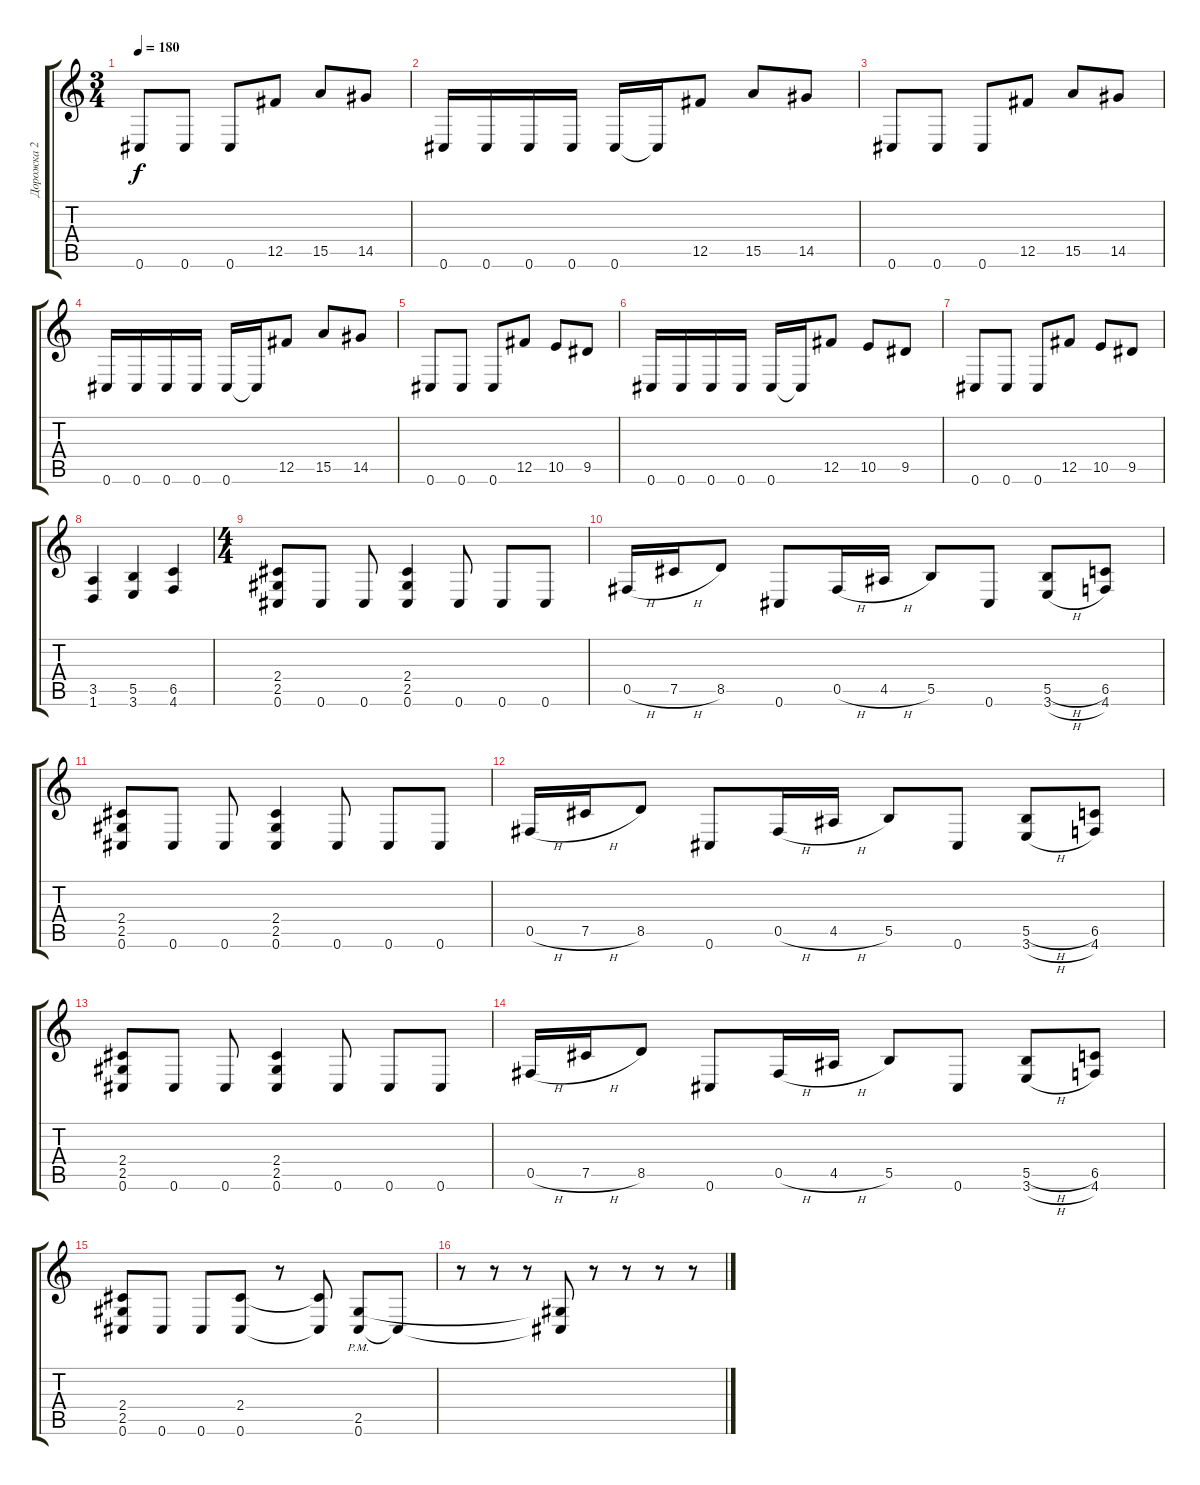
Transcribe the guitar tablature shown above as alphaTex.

\track ("Дорожка 2" "Дорожка 2") {instrument distortionguitar}
\staff {score tabs}
\tuning (Db4 Ab3 E3 B2 Gb2 Db2) {hide}
\ts (3 4)
\tempo 180
\clef g2
\ks c
0.6.8{dy f} 0.6.8 0.6.8 12.5.8 15.5.8 14.5.8 |
0.6.16 0.6.16 0.6.16 0.6.16 0.6.16 0.6{t}.16 12.5.8 15.5.8 14.5.8 |
0.6.8 0.6.8 0.6.8 12.5.8 15.5.8 14.5.8 |
0.6.16 0.6.16 0.6.16 0.6.16 0.6.16 0.6{t}.16 12.5.8 15.5.8 14.5.8 |
0.6.8 0.6.8 0.6.8 12.5.8 10.5.8 9.5.8 |
0.6.16 0.6.16 0.6.16 0.6.16 0.6.16 0.6{t}.16 12.5.8 10.5.8 9.5.8 |
0.6.8 0.6.8 0.6.8 12.5.8 10.5.8 9.5.8 |
(3.5 1.6).4 (5.5 3.6).4 (6.5 4.6).4 |
\ts (4 4)
(2.4 2.5 0.6).8 0.6.8 0.6.8 (2.4 2.5 0.6).4 0.6.8 0.6.8 0.6.8 |
0.5{h}.16 7.5{h}.16 8.5.8 0.6.8 0.5{h}.16 4.5{h}.16 5.5.8 0.6.8 (5.5{h} 3.6{h}).8 (6.5 4.6).8 |
(2.4 2.5 0.6).8 0.6.8 0.6.8 (2.4 2.5 0.6).4 0.6.8 0.6.8 0.6.8 |
0.5{h}.16 7.5{h}.16 8.5.8 0.6.8 0.5{h}.16 4.5{h}.16 5.5.8 0.6.8 (5.5{h} 3.6{h}).8 (6.5 4.6).8 |
(2.4 2.5 0.6).8 0.6.8 0.6.8 (2.4 2.5 0.6).4 0.6.8 0.6.8 0.6.8 |
0.5{h}.16 7.5{h}.16 8.5.8 0.6.8 0.5{h}.16 4.5{h}.16 5.5.8 0.6.8 (5.5{h} 3.6{h}).8 (6.5 4.6).8 |
(2.4 2.5 0.6).8 0.6.8 0.6.8 (2.4 0.6).8 r.8 (2.4{t} 0.6{t}).8 (2.5{pm} 0.6).8 0.6{t}.8 |
r.8 r.8 r.8 (2.5{t} 0.6{t}).8 r.8 r.8 r.8 r.8
